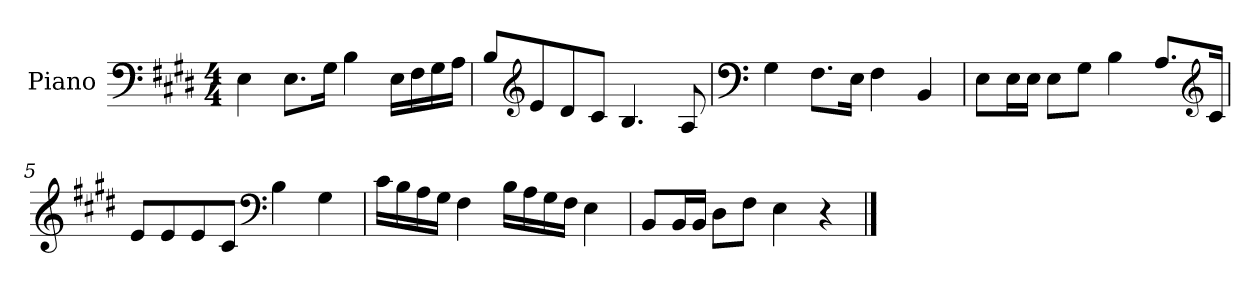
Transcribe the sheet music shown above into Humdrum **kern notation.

**kern
*part1
*staff1
*I"Piano
*I'Pno.
*clefF4
*k[f#c#g#d#]
*M4/4
*MM120
=1
4E\
8.E\L
16G#\Jk
4B\
16E\LL
16F#\
16G#\
16A\JJ
=2
8B/L
*clefG2
8e/
8d#/
8c#/J
4.B/
8A/
=3
*clefF4
4G#\
8.F#\L
16E\Jk
4F#\
4BB/
=4
8E\L
16E\L
16E\JJ
8E\L
8G#\J
4B\
8.A/L
*clefG2
16c#/Jk
=5
8e/L
8e/
8e/
8c#/J
*clefF4
4B\
4G#\
!!LO:LB:g=z
=6
16c#\LL
16B\
16A\
16G#\JJ
4F#\
16B\LL
16A\
16G#\
16F#\JJ
4E\
=7
8BB/L
16BB/L
16BB/JJ
8D#\L
8F#\J
4E\
4r
==
*-
